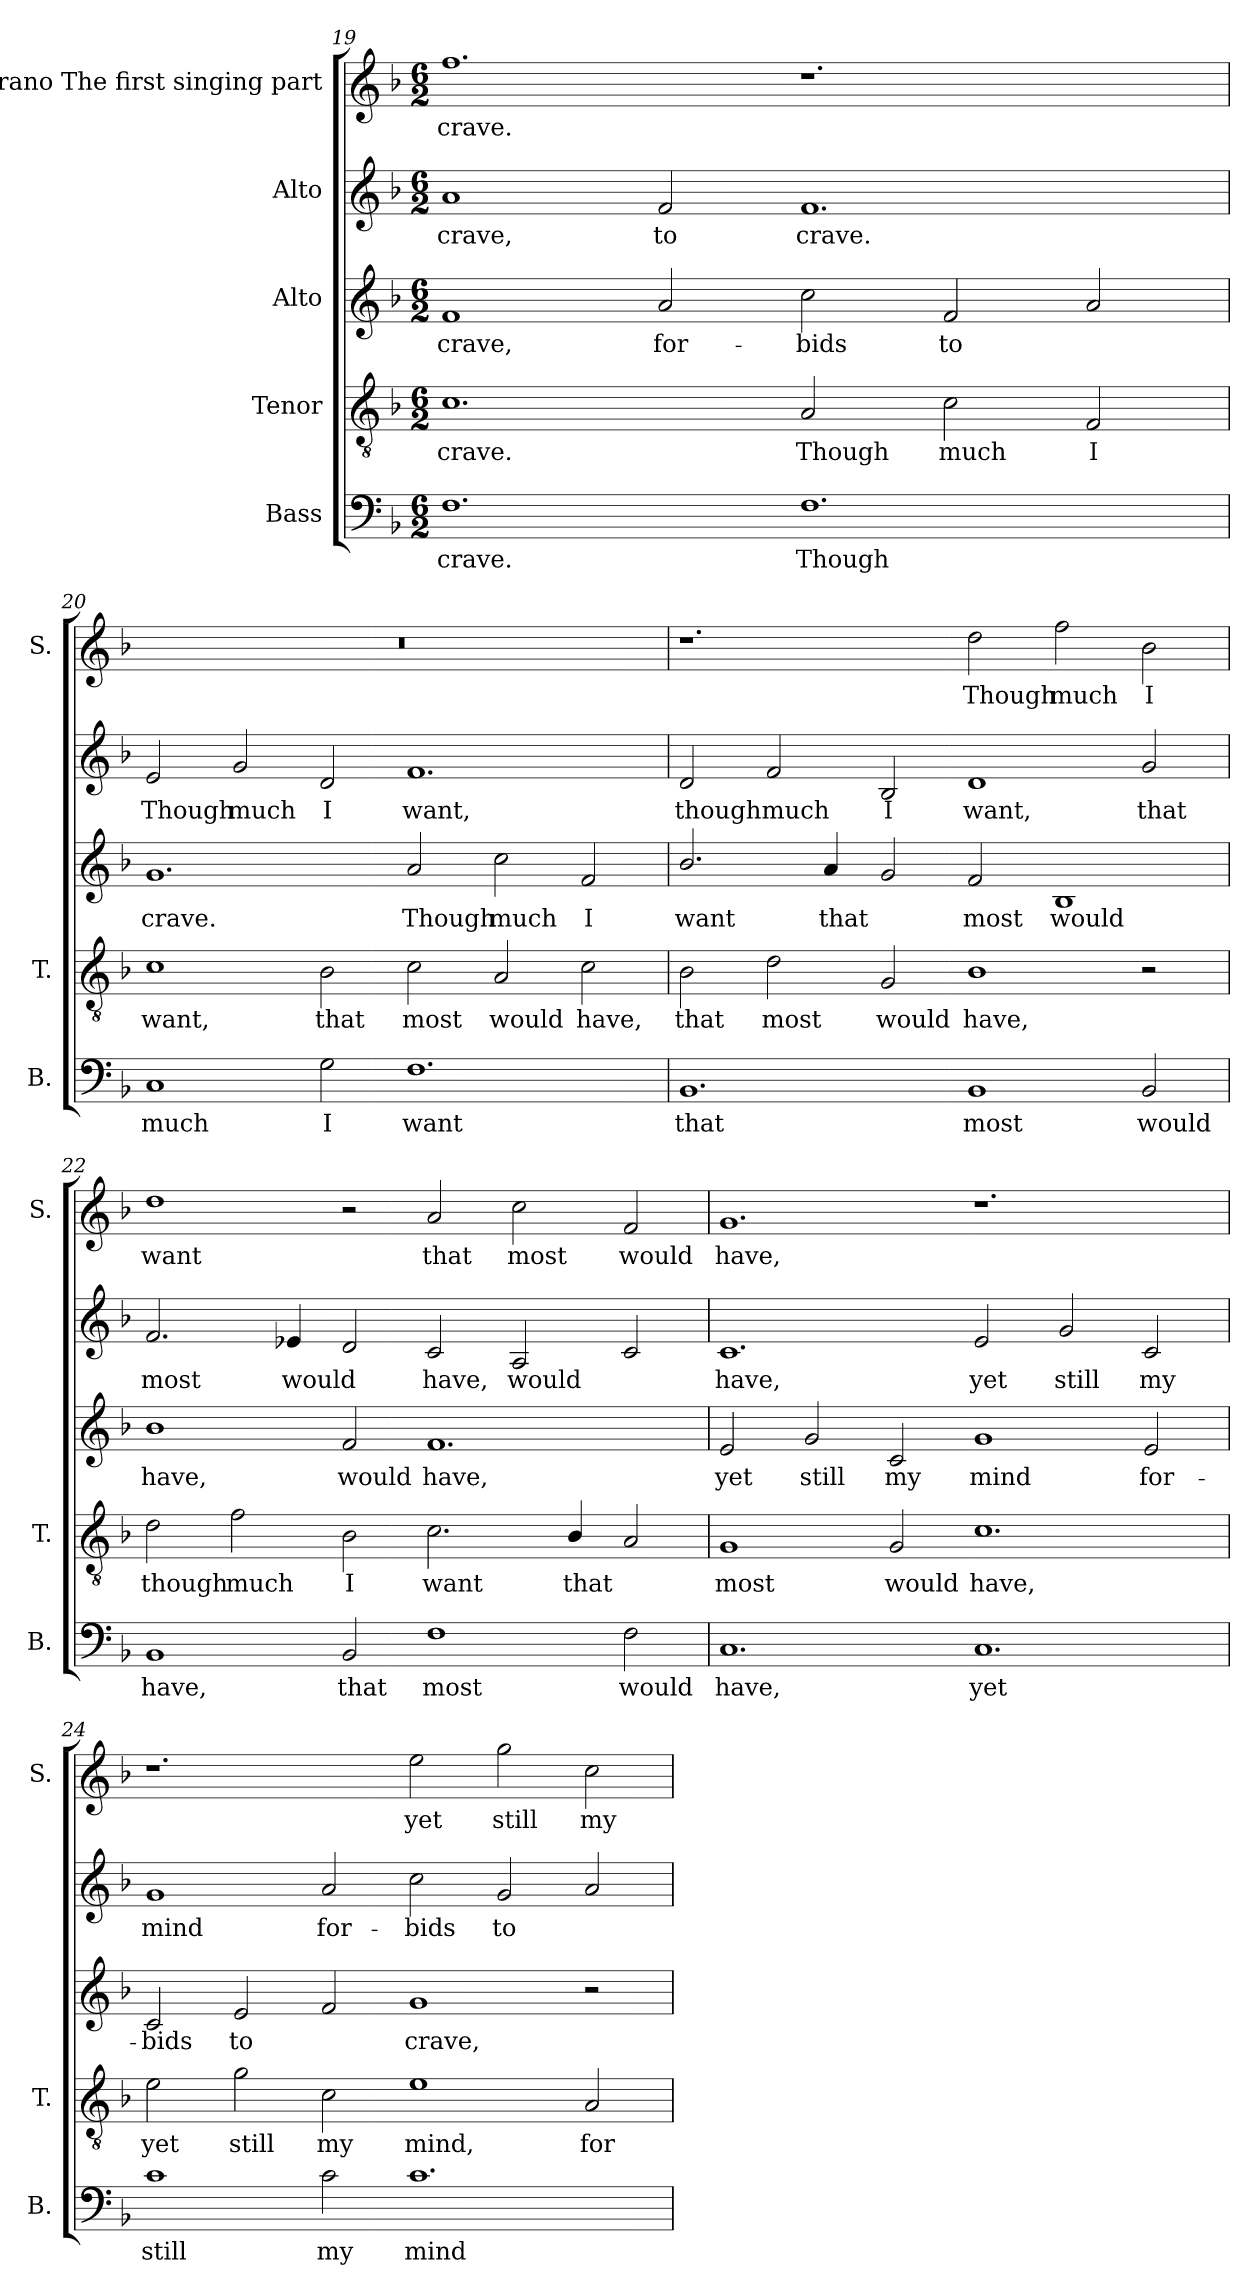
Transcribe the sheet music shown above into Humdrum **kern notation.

**kern	**text	**kern	**text	**kern	**text	**kern	**text	**kern	**text
*part5	*part5	*part4	*part4	*part3	*part3	*part2	*part2	*part1	*part1
*staff5	*staff5	*staff4	*staff4	*staff3	*staff3	*staff2	*staff2	*staff1	*staff1
*I"Bass	*	*I"Tenor	*	*I"Alto	*	*I"Alto	*	*I"Soprano The first singing part	*
*I'B.	*	*I'T.	*	*	*	*	*	*I'S.	*
*clefF4	*	*clefGv2	*	*clefG2	*	*clefG2	*	*clefG2	*
*	*	*ITrd7c12	*	*ITrd7c12	*	*ITrd7c12	*	*	*
*k[b-]	*	*k[b-]	*	*k[b-]	*	*k[b-]	*	*k[b-]	*
*F:	*	*F:	*	*F:	*	*F:	*	*F:	*
*M6/2	*	*M6/2	*	*M6/2	*	*M6/2	*	*M6/2	*
=19	=19	=19	=19	=19	=19	=19	=19	=19	=19
!	!LO:LY:b	!	!LO:LY:b	!	!LO:LY:b	!	!LO:LY:b	!	!LO:LY:b
1.F	crave.	1.C	crave.	1F	crave,	1A	crave,	1.ff	crave.
!	!	!	!	!	!LO:LY:b	!	!LO:LY:b	!	!
.	.	.	.	2A/	for-	2F/	to	.	.
!	!LO:LY:b	!	!LO:LY:b	!	!LO:LY:b	!	!LO:LY:b	!	!
1.F	Though	2AA/	Though	2c\	-bids	1.F	crave.	1.r	.
!	!	!	!LO:LY:b	!	!LO:LY:b	!	!	!	!
.	.	2C\	much	2F/	to	.	.	.	.
!	!	!	!LO:LY:b	!	!	!	!	!	!
.	.	2FF/	I	2A/	.	.	.	.	.
=20	=20	=20	=20	=20	=20	=20	=20	=20	=20
!	!LO:LY:b	!	!LO:LY:b	!	!LO:LY:b	!	!LO:LY:b	!	!
1C	much	1C	want,	1.G	crave.	2E/	Though	0.r	.
!	!	!	!	!	!	!	!LO:LY:b	!	!
.	.	.	.	.	.	2G/	much	.	.
!	!LO:LY:b	!	!LO:LY:b	!	!	!	!LO:LY:b	!	!
2G\	I	2BB-\	that	.	.	2D/	I	.	.
!	!LO:LY:b	!	!LO:LY:b	!	!LO:LY:b	!	!LO:LY:b	!	!
1.F	want	2C\	most	2A/	Though	1.F	want,	.	.
!	!	!	!LO:LY:b	!	!LO:LY:b	!	!	!	!
.	.	2AA/	would	2c\	much	.	.	.	.
!	!	!	!LO:LY:b	!	!LO:LY:b	!	!	!	!
.	.	2C\	have,	2F/	I	.	.	.	.
!!LO:LB:g=z
=21	=21	=21	=21	=21	=21	=21	=21	=21	=21
!	!LO:LY:b	!	!LO:LY:b	!	!LO:LY:b	!	!LO:LY:b	!	!
1.BB-	that	2BB-\	that	2.B-/	want	2D/	though	1.r	.
!	!	!	!LO:LY:b	!	!	!	!LO:LY:b	!	!
.	.	2D\	most	.	.	2F/	much	.	.
!	!	!	!	!	!LO:LY:b	!	!	!	!
.	.	.	.	4A/	that	.	.	.	.
!	!	!	!LO:LY:b	!	!	!	!LO:LY:b	!	!
.	.	2GG/	would	2G/	.	2BB-/	I	.	.
!	!LO:LY:b	!	!LO:LY:b	!	!LO:LY:b	!	!LO:LY:b	!	!LO:LY:b
1BB-	most	1BB-	have,	2F/	most	1D	want,	2dd\	Though
!	!	!	!	!	!LO:LY:b	!	!	!	!LO:LY:b
.	.	.	.	1BB-	would	.	.	2ff\	much
!	!LO:LY:b	!	!	!	!	!	!LO:LY:b	!	!LO:LY:b
2BB-/	would	2r	.	.	.	2G/	that	2b-\	I
!!LO:PB:g=z
=22	=22	=22	=22	=22	=22	=22	=22	=22	=22
!	!LO:LY:b	!	!LO:LY:b	!	!LO:LY:b	!	!LO:LY:b	!	!LO:LY:b
1BB-	have,	2D\	though	1B-	have,	2.F/	most	1dd	want
!	!	!	!LO:LY:b	!	!	!	!	!	!
.	.	2F\	much	.	.	.	.	.	.
!	!	!	!	!	!	!	!LO:LY:b	!	!
.	.	.	.	.	.	4E-X/	would	.	.
!	!LO:LY:b	!	!LO:LY:b	!	!LO:LY:b	!	!	!	!
2BB-/	that	2BB-\	I	2F/	would	2D/	.	2r	.
!	!LO:LY:b	!	!LO:LY:b	!	!LO:LY:b	!	!LO:LY:b	!	!LO:LY:b
1F	most	2.C\	want	1.F	have,	2C/	have,	2a/	that
!	!	!	!	!	!	!	!LO:LY:b	!	!LO:LY:b
.	.	.	.	.	.	2AA/	would	2cc\	most
!	!	!	!LO:LY:b	!	!	!	!	!	!
.	.	4BB-/	that	.	.	.	.	.	.
!	!LO:LY:b	!	!	!	!	!	!	!	!LO:LY:b
2F\	would	2AA/	.	.	.	2C/	.	2f/	would
=23	=23	=23	=23	=23	=23	=23	=23	=23	=23
!	!LO:LY:b	!	!LO:LY:b	!	!LO:LY:b	!	!LO:LY:b	!	!LO:LY:b
1.C	have,	1GG	most	2E/	yet	1.C	have,	1.g	have,
!	!	!	!	!	!LO:LY:b	!	!	!	!
.	.	.	.	2G/	still	.	.	.	.
!	!	!	!LO:LY:b	!	!LO:LY:b	!	!	!	!
.	.	2GG/	would	2C/	my	.	.	.	.
!	!LO:LY:b	!	!LO:LY:b	!	!LO:LY:b	!	!LO:LY:b	!	!
1.C	yet	1.C	have,	1G	mind	2E/	yet	1.r	.
!	!	!	!	!	!	!	!LO:LY:b	!	!
.	.	.	.	.	.	2G/	still	.	.
!	!	!	!	!	!LO:LY:b	!	!LO:LY:b	!	!
.	.	.	.	2E/	for-	2C/	my	.	.
=24	=24	=24	=24	=24	=24	=24	=24	=24	=24
!	!LO:LY:b	!	!LO:LY:b	!	!LO:LY:b	!	!LO:LY:b	!	!
1c	still	2E\	yet	2C/	-bids	1G	mind	1.r	.
!	!	!	!LO:LY:b	!	!LO:LY:b	!	!	!	!
.	.	2G\	still	2E/	to	.	.	.	.
!	!LO:LY:b	!	!LO:LY:b	!	!	!	!LO:LY:b	!	!
2c\	my	2C\	my	2F/	.	2A/	for-	.	.
!	!LO:LY:b	!	!LO:LY:b	!	!LO:LY:b	!	!LO:LY:b	!	!LO:LY:b
1.c	mind	1E	mind,	1G	crave,	2c\	-bids	2ee\	yet
!	!	!	!	!	!	!	!LO:LY:b	!	!LO:LY:b
.	.	.	.	.	.	2G/	to	2gg\	still
!	!	!	!LO:LY:b	!	!	!	!	!	!LO:LY:b
.	.	2AA/	for-	2r	.	2A/	.	2cc\	my
=	=	=	=	=	=	=	=	=	=
*-	*-	*-	*-	*-	*-	*-	*-	*-	*-
